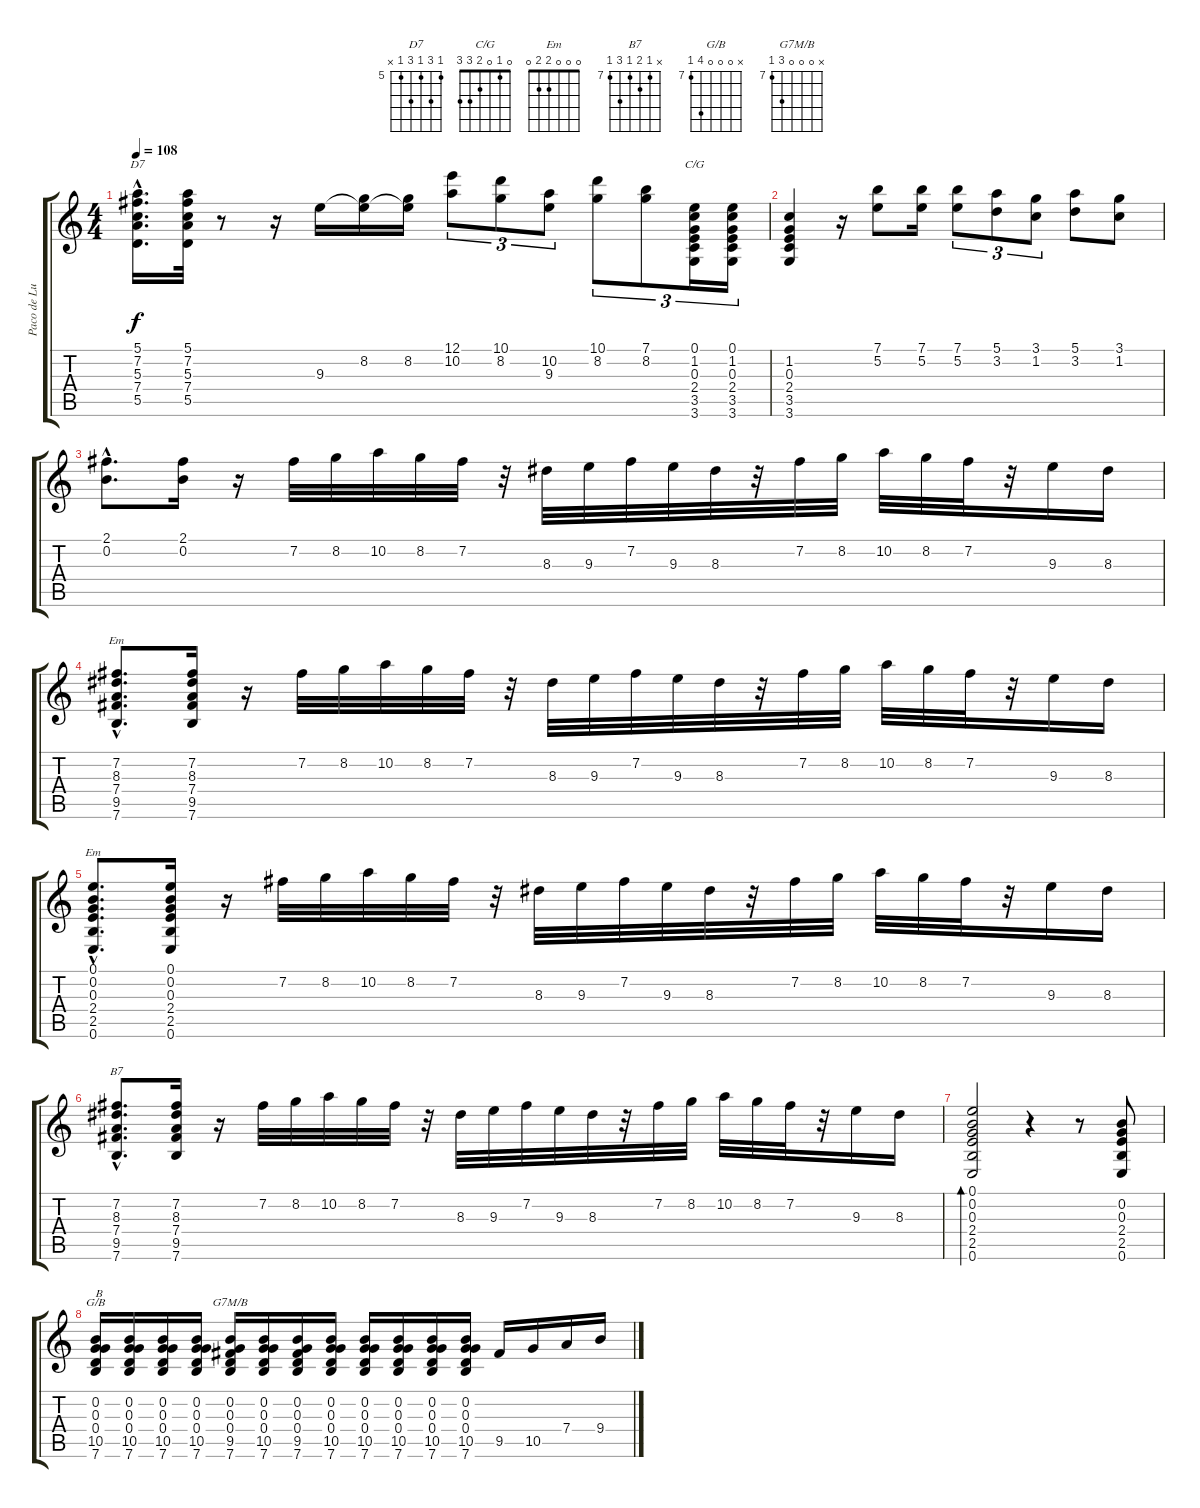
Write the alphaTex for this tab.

\track ("Paco de Lucia" "Paco de Lu") {instrument acousticguitarnylon}
\staff {score tabs}
\tuning (E4 B3 G3 D3 A2 E2) {hide}
\chord ("D7" 5 7 5 7 5 x) {firstfret 5}
\chord ("C/G" 0 1 0 2 3 3)
\chord ("Em" x 8 9 9 7 x) {firstfret 7}
\chord ("Em" 0 0 0 2 2 0)
\chord ("B7" x 7 8 7 9 7) {firstfret 7}
\chord ("G/B" x 0 0 0 10 7) {firstfret 7}
\chord ("G7M/B" x 0 0 0 9 7) {firstfret 7}
\ts (4 4)
\tempo 108
\clef g2
\ks c
(5.1{hac} 7.2{hac} 5.3{hac} 7.4{hac} 5.5{hac}).16{d ch "D7" dy f} (5.1 7.2 5.3 7.4 5.5).32 r.8 r.16 9.3.16 (8.2 9.3{t}).16 (8.2 9.3{t}).16 (12.1 10.2).8{tu (3 2)} (10.1 8.2).8{tu (3 2)} (10.2 9.3).8{tu (3 2)} (10.1 8.2).8{tu (3 2)} (7.1 8.2).8{tu (3 2)} (0.1 1.2 0.3 2.4 3.5 3.6).16{tu (3 2) ch "C/G"} (0.1 1.2 0.3 2.4 3.5 3.6).16{tu (3 2)} |
(1.2 0.3 2.4 3.5 3.6).4 r.16 (7.1 5.2).8 (7.1 5.2).16 (7.1 5.2).8{tu (3 2)} (5.1 3.2).8{tu (3 2)} (3.1 1.2).8{tu (3 2)} (5.1 3.2).8 (3.1 1.2).8 |
(2.1{hac} 0.2{hac}).8{d} (2.1 0.2).16 r.16 7.2.32 8.2.32 10.2.32 8.2.32 7.2.32 r.32 8.3.32 9.3.32 7.2.32 9.3.32 8.3.32 r.32 7.2.32 8.2.32 10.2.32 8.2.32 7.2.32 r.32 9.3.16 8.3.16 |
(7.2{hac} 8.3{hac} 7.4{hac} 9.5{hac} 7.6{hac}).8{d ch "Em"} (7.2 8.3 7.4 9.5 7.6).16 r.16 7.2.32 8.2.32 10.2.32 8.2.32 7.2.32 r.32 8.3.32 9.3.32 7.2.32 9.3.32 8.3.32 r.32 7.2.32 8.2.32 10.2.32 8.2.32 7.2.32 r.32 9.3.16 8.3.16 |
(0.1{hac} 0.2{hac} 0.3{hac} 2.4{hac} 2.5{hac} 0.6{hac}).8{d ch "Em"} (0.1 0.2 0.3 2.4 2.5 0.6).16 r.16 7.2.32 8.2.32 10.2.32 8.2.32 7.2.32 r.32 8.3.32 9.3.32 7.2.32 9.3.32 8.3.32 r.32 7.2.32 8.2.32 10.2.32 8.2.32 7.2.32 r.32 9.3.16 8.3.16 |
(7.2{hac} 8.3{hac} 7.4{hac} 9.5{hac} 7.6{hac}).8{d ch "B7"} (7.2 8.3 7.4 9.5 7.6).16 r.16 7.2.32 8.2.32 10.2.32 8.2.32 7.2.32 r.32 8.3.32 9.3.32 7.2.32 9.3.32 8.3.32 r.32 7.2.32 8.2.32 10.2.32 8.2.32 7.2.32 r.32 9.3.16 8.3.16 |
(0.1 0.2 0.3 2.4 2.5 0.6).2{bd 240} r.4 r.8 (0.2 0.3 2.4 2.5 0.6).8 |
(0.2 0.3 0.4 10.5 7.6).16{ch "G/B" txt "B"} (0.2 0.3 0.4 10.5 7.6).16 (0.2 0.3 0.4 10.5 7.6).16 (0.2 0.3 0.4 10.5 7.6).16 (0.2 0.3 0.4 9.5 7.6).16{ch "G7M/B"} (0.2 0.3 0.4 10.5 7.6).16 (0.2 0.3 0.4 9.5 7.6).16 (0.2 0.3 0.4 10.5 7.6).16 (0.2 0.3 0.4 10.5 7.6).16 (0.2 0.3 0.4 10.5 7.6).16 (0.2 0.3 0.4 10.5 7.6).16 (0.2 0.3 0.4 10.5 7.6).16 9.5.16 10.5.16 7.4.16 9.4.16
